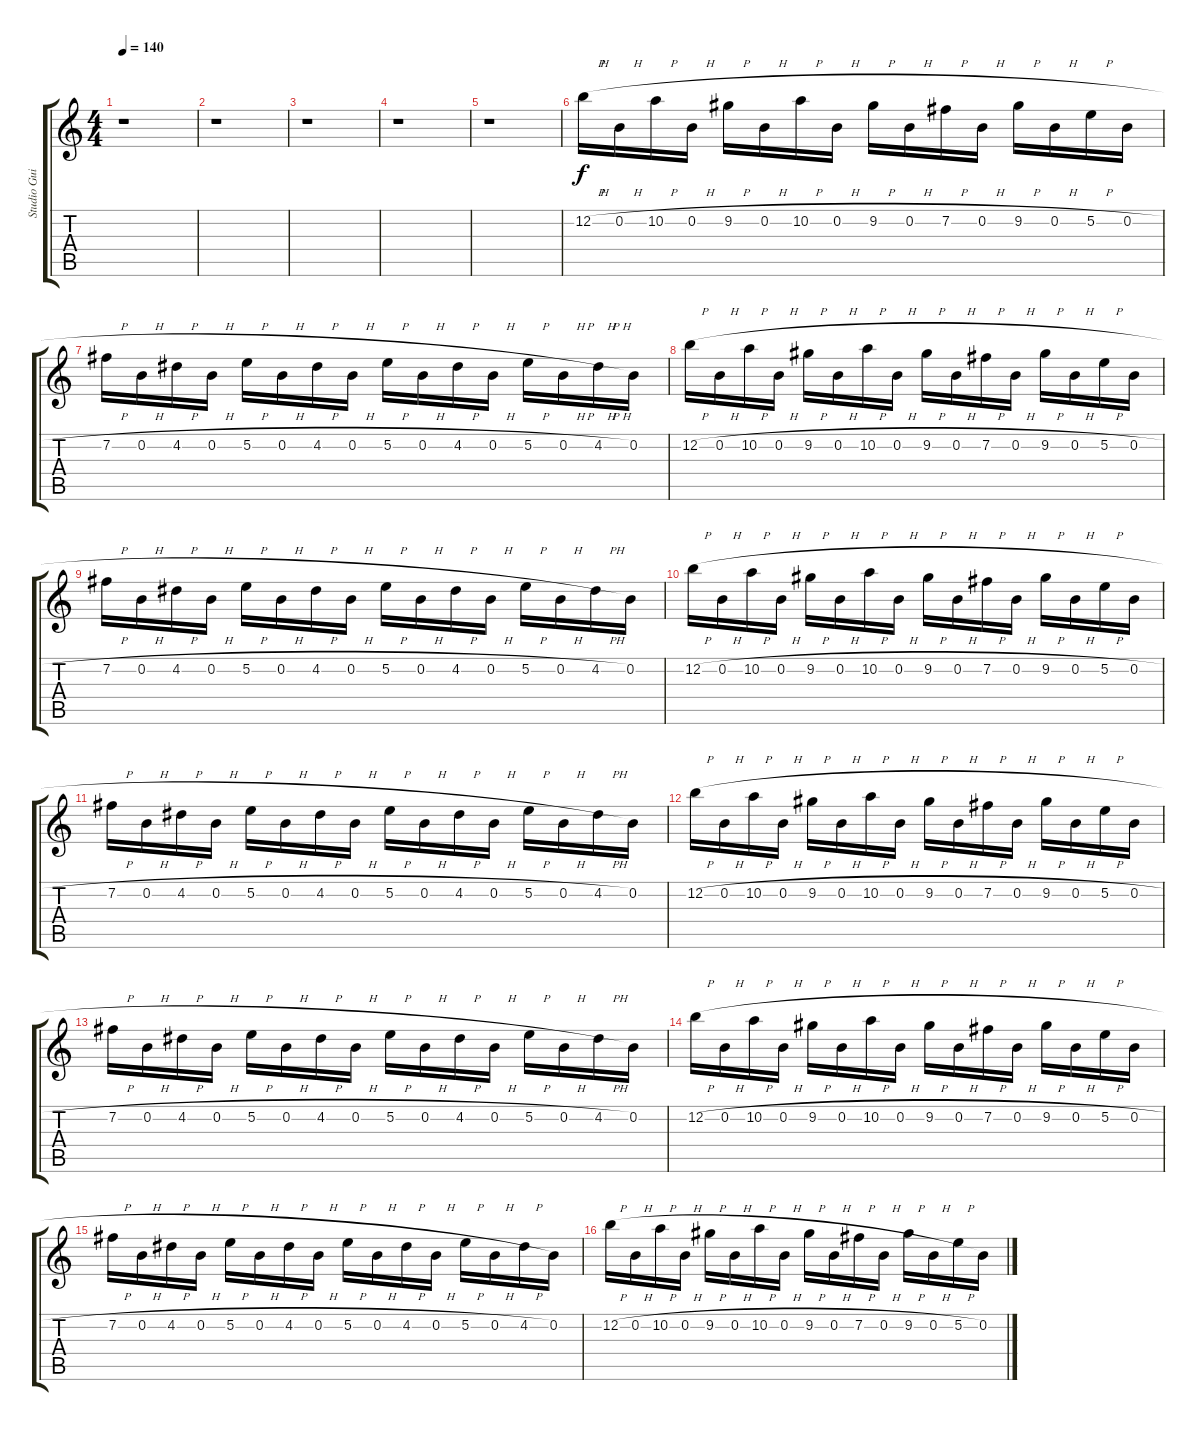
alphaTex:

\track ("Studio Guitar" "Studio Gui") {instrument distortionguitar}
\staff {score tabs}
\tuning (E4 B3 G3 D3 A2 E2) {hide}
\ts (4 4)
\tempo 140
\clef g2
\ks c
r.1{dy f} |
r.1 |
r.1 |
r.1 |
r.1 |
12.2{h}.16 0.2{h}.16 10.2{h}.16 0.2{h}.16 9.2{h}.16 0.2{h}.16 10.2{h}.16 0.2{h}.16 9.2{h}.16 0.2{h}.16 7.2{h}.16 0.2{h}.16 9.2{h}.16 0.2{h}.16 5.2{h}.16 0.2{h}.16 |
7.2{h}.16 0.2{h}.16 4.2{h}.16 0.2{h}.16 5.2{h}.16 0.2{h}.16 4.2{h}.16 0.2{h}.16 5.2{h}.16 0.2{h}.16 4.2{h}.16 0.2{h}.16 5.2{h}.16 0.2{h}.16 4.2{h}.16 0.2.16 |
12.2{h}.16 0.2{h}.16 10.2{h}.16 0.2{h}.16 9.2{h}.16 0.2{h}.16 10.2{h}.16 0.2{h}.16 9.2{h}.16 0.2{h}.16 7.2{h}.16 0.2{h}.16 9.2{h}.16 0.2{h}.16 5.2{h}.16 0.2{h}.16 |
7.2{h}.16 0.2{h}.16 4.2{h}.16 0.2{h}.16 5.2{h}.16 0.2{h}.16 4.2{h}.16 0.2{h}.16 5.2{h}.16 0.2{h}.16 4.2{h}.16 0.2{h}.16 5.2{h}.16 0.2{h}.16 4.2{h}.16 0.2.16 |
12.2{h}.16 0.2{h}.16 10.2{h}.16 0.2{h}.16 9.2{h}.16 0.2{h}.16 10.2{h}.16 0.2{h}.16 9.2{h}.16 0.2{h}.16 7.2{h}.16 0.2{h}.16 9.2{h}.16 0.2{h}.16 5.2{h}.16 0.2{h}.16 |
7.2{h}.16 0.2{h}.16 4.2{h}.16 0.2{h}.16 5.2{h}.16 0.2{h}.16 4.2{h}.16 0.2{h}.16 5.2{h}.16 0.2{h}.16 4.2{h}.16 0.2{h}.16 5.2{h}.16 0.2{h}.16 4.2{h}.16 0.2.16 |
12.2{h}.16 0.2{h}.16 10.2{h}.16 0.2{h}.16 9.2{h}.16 0.2{h}.16 10.2{h}.16 0.2{h}.16 9.2{h}.16 0.2{h}.16 7.2{h}.16 0.2{h}.16 9.2{h}.16 0.2{h}.16 5.2{h}.16 0.2{h}.16 |
7.2{h}.16 0.2{h}.16 4.2{h}.16 0.2{h}.16 5.2{h}.16 0.2{h}.16 4.2{h}.16 0.2{h}.16 5.2{h}.16 0.2{h}.16 4.2{h}.16 0.2{h}.16 5.2{h}.16 0.2{h}.16 4.2{h}.16 0.2.16 |
12.2{h}.16 0.2{h}.16 10.2{h}.16 0.2{h}.16 9.2{h}.16 0.2{h}.16 10.2{h}.16 0.2{h}.16 9.2{h}.16 0.2{h}.16 7.2{h}.16 0.2{h}.16 9.2{h}.16 0.2{h}.16 5.2{h}.16 0.2{h}.16 |
7.2{h}.16 0.2{h}.16 4.2{h}.16 0.2{h}.16 5.2{h}.16 0.2{h}.16 4.2{h}.16 0.2{h}.16 5.2{h}.16 0.2{h}.16 4.2{h}.16 0.2{h}.16 5.2{h}.16 0.2{h}.16 4.2{h}.16 0.2.16 |
12.2{h}.16 0.2{h}.16 10.2{h}.16 0.2{h}.16 9.2{h}.16 0.2{h}.16 10.2{h}.16 0.2{h}.16 9.2{h}.16 0.2{h}.16 7.2{h}.16 0.2{h}.16 9.2{h}.16 0.2{h}.16 5.2{h}.16 0.2{h}.16
